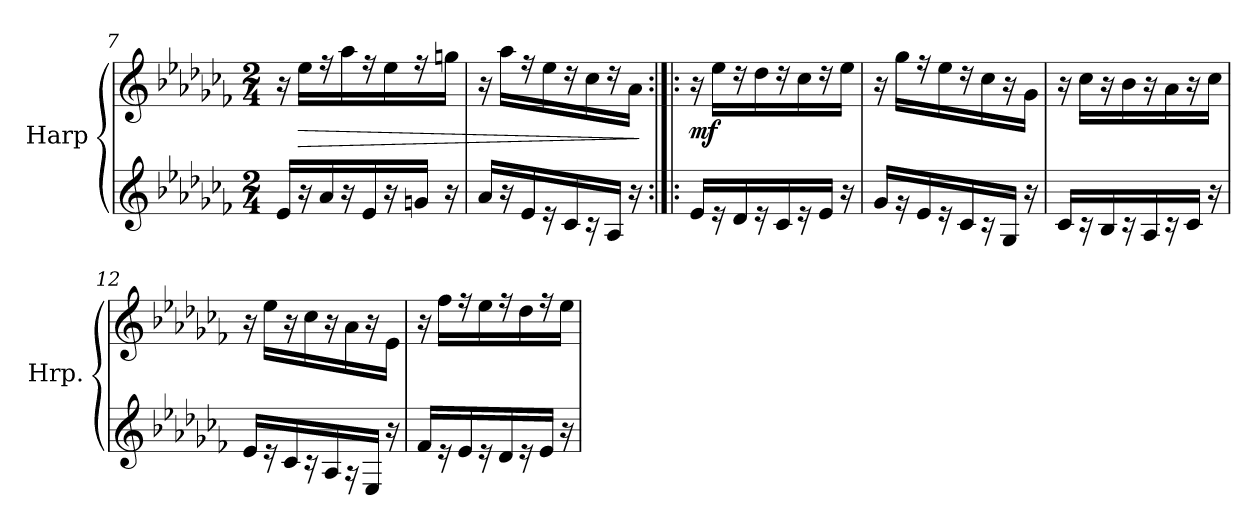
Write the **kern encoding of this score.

**kern	**kern	**dynam
*part1	*part1	*part1
*staff2	*staff1	*staff1/2
*I"Harp	*	*
*I'Hrp.	*	*
*clefG2	*clefG2	*
*k[b-e-a-d-g-c-f-]	*k[b-e-a-d-g-c-f-]	*
*M2/4	*M2/4	*
=7	=7	=7
16e-/LL	16r	.
!	!	!LO:HP:b
16r	16ee-\LL	>
16a-/	16r	.
16r	16aa-\	.
16e-/	16r	.
16r	16ee-\	.
16gn/JJ	16r	.
16r	16ggn\JJ	.
=8	=8	=8
16a-/LL	16r	.
16r	16aa-\LL	.
16e-/	16r	.
16r	16ee-\	.
16c-/	16r	.
16r	16cc-\	.
16A-/JJ	16r	.
16r	16a-\JJ	.
.	.	]
!!LO:LB:g=z
=9:|!|:	=9:|!|:	=9:|!|:
!	!	!LO:DY:b
16e-/LL	16r	mf
16r	16ee-\LL	.
16d-/	16r	.
16r	16dd-\	.
16c-/	16r	.
16r	16cc-\	.
16e-/JJ	16r	.
16r	16ee-\JJ	.
=10	=10	=10
16g-/LL	16r	.
16r	16gg-\LL	.
16e-/	16r	.
16r	16ee-\	.
16c-/	16r	.
16r	16cc-\	.
16G-/JJ	16r	.
16r	16g-\JJ	.
=11	=11	=11
16c-/LL	16r	.
16r	16cc-\LL	.
16B-/	16r	.
16r	16b-\	.
16A-/	16r	.
16r	16a-\	.
16c-/JJ	16r	.
16r	16cc-\JJ	.
=12	=12	=12
16e-/LL	16r	.
16r	16ee-\LL	.
16c-/	16r	.
16r	16cc-\	.
16A-/	16r	.
16r	16a-\	.
16E-/JJ	16r	.
16r	16e-\JJ	.
!!LO:LB:g=z
=13	=13	=13
16f-/LL	16r	.
16r	16ff-\LL	.
16e-/	16r	.
16r	16ee-\	.
16d-/	16r	.
16r	16dd-\	.
16e-/JJ	16r	.
16r	16ee-\JJ	.
=	=	=
*-	*-	*-
